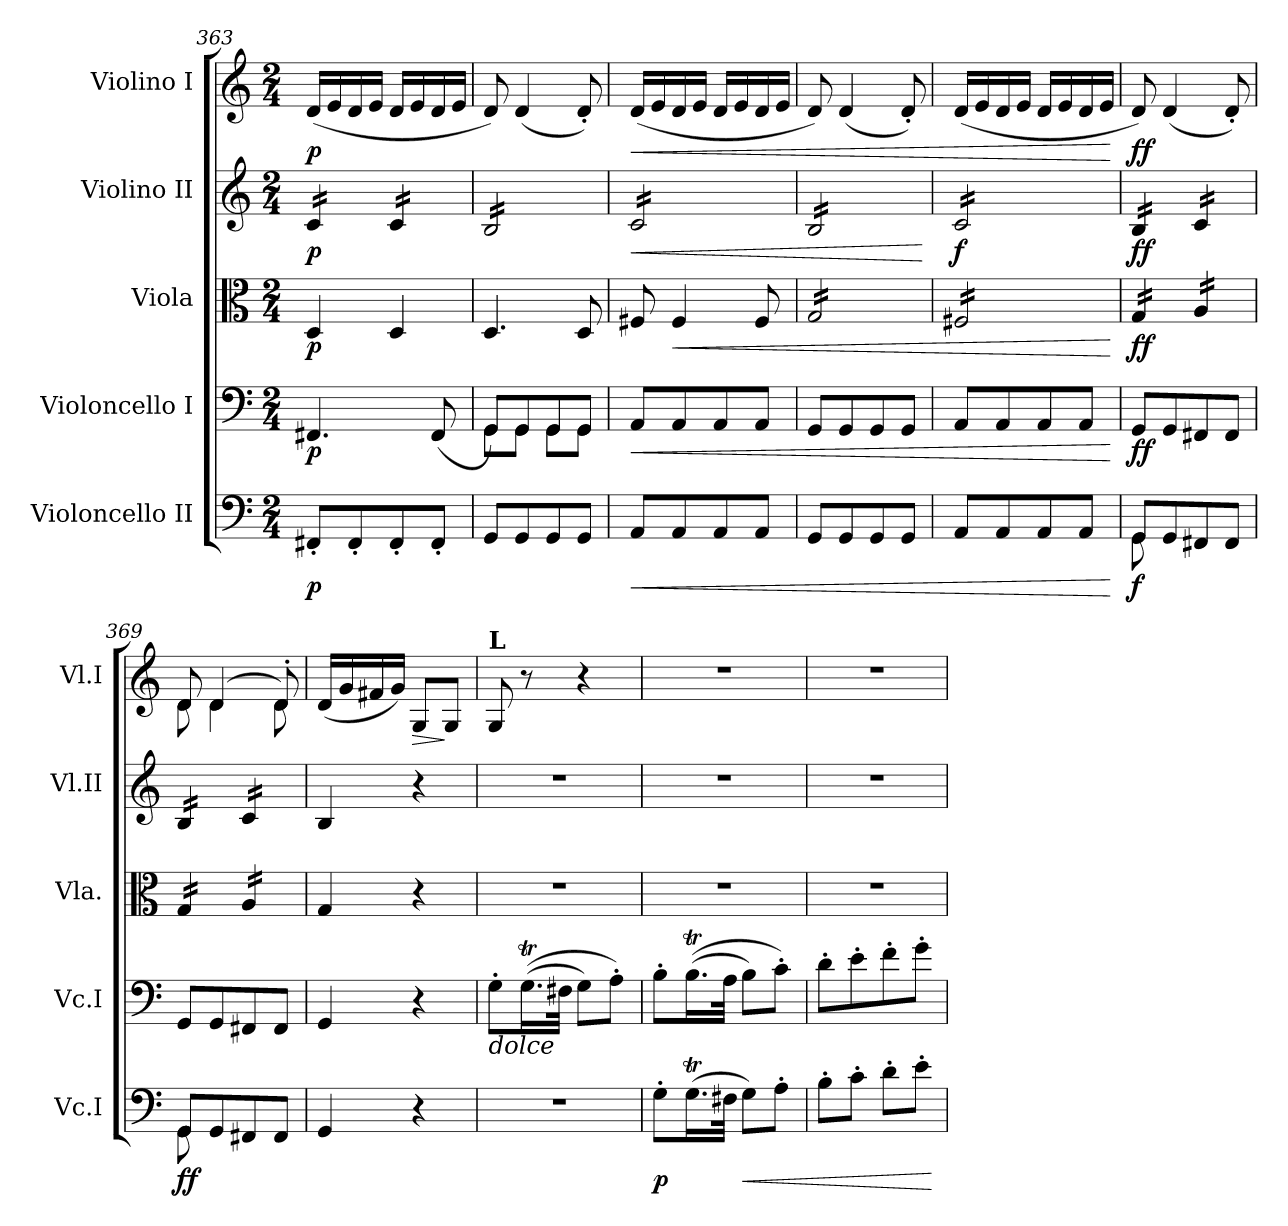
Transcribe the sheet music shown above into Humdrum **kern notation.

**kern	**dynam	**kern	**dynam	**kern	**dynam	**kern	**dynam	**kern	**dynam
*part5	*part5	*part4	*part4	*part3	*part3	*part2	*part2	*part1	*part1
*staff5	*staff5	*staff4	*staff4	*staff3	*staff3	*staff2	*staff2	*staff1	*staff1
*I"Violoncello II	*	*I"Violoncello I	*	*I"Viola	*	*I"Violino II	*	*I"Violino I	*
*I'Vc.I	*	*I'Vc.I	*	*I'Vla.	*	*I'Vl.II	*	*I'Vl.I	*
*clefF4	*	*clefF4	*	*clefC3	*	*clefG2	*	*clefG2	*
*k[]	*	*k[]	*	*k[]	*	*k[]	*	*k[]	*
*M2/4	*	*M2/4	*	*M2/4	*	*M2/4	*	*M2/4	*
=363	=363	=363	=363	=363	=363	=363	=363	=363	=363
!	!LO:DY:b	!	!LO:DY:b	!	!LO:DY:b	!	!LO:DY:b	!	!LO:DY:b
*	*	*	*	*	*	*tremolo	*	*	*
8FF#X'/L	p	4.FF#X/	p	4D/	p	16c/LL	p	(16d/LL	p
.	.	.	.	.	.	16c/	.	16e/	.
8FF#'/	.	.	.	.	.	16c/	.	16d/	.
.	.	.	.	.	.	16c/JJ	.	16e/JJ	.
8FF#'/	.	.	.	4D/	.	16c/LL	.	16d/LL	.
.	.	.	.	.	.	16c/	.	16e/	.
8FF#'/J	.	(8FF#/	.	.	.	16c/	.	16d/	.
.	.	.	.	.	.	16c/JJ	.	16e/JJ	.
=364	=364	=364	=364	=364	=364	=364	=364	=364	=364
*	*	*^	*	*	*	*	*	*	*
8GG/L	.	8GG/L)	8GG\L	.	4.D/	.	16B/LL	.	8d/)	.
.	.	.	.	.	.	.	16B/	.	.	.
8GG/	.	8GG/	8GG\J	.	.	.	16B/	.	(4d/	.
.	.	.	.	.	.	.	16B/	.	.	.
8GG/	.	8GG/	8GG\L	.	.	.	16B/	.	.	.
.	.	.	.	.	.	.	16B/	.	.	.
8GG/J	.	8GG/J	8GG\J	.	8D/	.	16B/	.	8d'/)	.
.	.	.	.	.	.	.	16B/JJ	.	.	.
=365	=365	=365	=365	=365	=365	=365	=365	=365	=365	=365
!	!LO:HP:b	!	!	!LO:HP:b	!	!	!	!LO:HP:b	!	!LO:HP:b
*	*	*v	*v	*	*	*	*	*	*	*
8AA/L	<	8AA/L	<	8F#X/	.	16c/LL	<	(16d/LL	<
.	.	.	.	.	.	16c/	.	16e/	.
!	!	!	!	!	!LO:HP:b	!	!	!	!
8AA/	.	8AA/	.	4F#/	<	16c/	.	16d/	.
.	.	.	.	.	.	16c/	.	16e/JJ	.
8AA/	.	8AA/	.	.	.	16c/	.	16d/LL	.
.	.	.	.	.	.	16c/	.	16e/	.
8AA/J	.	8AA/J	.	8F#/	.	16c/	.	16d/	.
.	.	.	.	.	.	16c/JJ	.	16e/JJ	.
!!LO:LB:g=z
=366	=366	=366	=366	=366	=366	=366	=366	=366	=366
*	*	*	*	*tremolo	*	*	*	*	*
8GG/L	.	8GG/L	.	16G/LL	.	16B/LL	.	8d/)	.
.	.	.	.	16G/	.	16B/	.	.	.
8GG/	.	8GG/	.	16G/	.	16B/	.	(4d/	.
.	.	.	.	16G/	.	16B/	.	.	.
8GG/	.	8GG/	.	16G/	.	16B/	.	.	.
.	.	.	.	16G/	.	16B/	.	.	.
8GG/J	.	8GG/J	.	16G/	.	16B/	.	8d'/)	.
.	.	.	.	16G/JJ	.	16B/JJ	.	.	.
.	.	.	.	.	.	.	[	.	.
=367	=367	=367	=367	=367	=367	=367	=367	=367	=367
!	!	!	!	!	!	!	!LO:DY:b	!	!
8AA/L	.	8AA/L	.	16F#X/LL	.	16c/LL	f	(16d/LL	.
.	.	.	.	16F#X/	.	16c/	.	16e/	.
8AA/	.	8AA/	.	16F#X/	.	16c/	.	16d/	.
.	.	.	.	16F#X/	.	16c/	.	16e/JJ	.
8AA/	.	8AA/	.	16F#X/	.	16c/	.	16d/LL	.
.	.	.	.	16F#X/	.	16c/	.	16e/	.
8AA/J	.	8AA/J	.	16F#X/	.	16c/	.	16d/	.
.	.	.	.	16F#X/JJ	.	16c/JJ	.	16e/JJ	.
.	[	.	[	.	[	.	.	.	[
=368	=368	=368	=368	=368	=368	=368	=368	=368	=368
*^	*	*	*	*	*	*	*	*	*
!	!	!LO:DY:b	!	!LO:DY:b	!	!LO:DY:b	!	!LO:DY:b	!	!LO:DY:b
8GG/L	8GG\	f	8GG/L	ff	16G/LL	ff	16B/LL	ff	8d/)	ff
.	.	.	.	.	16G/	.	16B/	.	.	.
8GG/	4.ryy	.	8GG/	.	16G/	.	16B/	.	(4d/	.
.	.	.	.	.	16G/JJ	.	16B/JJ	.	.	.
8FF#X/	.	.	8FF#X/	.	16A/LL	.	16c/LL	.	.	.
.	.	.	.	.	16A/	.	16c/	.	.	.
8FF#/J	.	.	8FF#/J	.	16A/	.	16c/	.	8d'/)	.
.	.	.	.	.	16A/JJ	.	16c/JJ	.	.	.
=369	=369	=369	=369	=369	=369	=369	=369	=369	=369	=369
*	*	*	*	*	*	*	*	*	*^	*
!	!	!LO:DY:b	!	!	!	!	!	!	!	!	!
8GG/L	8GG\	ff	8GG/L	.	16G/LL	.	16B/LL	.	8d/	8d\	.
.	.	.	.	.	16G/	.	16B/	.	.	.	.
8GG/	4.ryy	.	8GG/	.	16G/	.	16B/	.	(4d/	4d\	.
.	.	.	.	.	16G/JJ	.	16B/JJ	.	.	.	.
8FF#X/	.	.	8FF#X/	.	16A/LL	.	16c/LL	.	.	.	.
.	.	.	.	.	16A/	.	16c/	.	.	.	.
8FF#/J	.	.	8FF#/J	.	16A/	.	16c/	.	8d'/)	8d\	.
.	.	.	.	.	16A/JJ	.	16c/JJ	.	.	.	.
*	*	*	*	*	*	*	*Xtremolo	*	*	*	*
*	*	*	*	*	*Xtremolo	*	*	*	*	*	*
*v	*v	*	*	*	*	*	*	*	*v	*v	*
=370	=370	=370	=370	=370	=370	=370	=370	=370	=370
4GG/	.	4GG/	.	4G/	.	4B/	.	(16d/LL	.
.	.	.	.	.	.	.	.	16g/	.
.	.	.	.	.	.	.	.	16f#X/	.
.	.	.	.	.	.	.	.	16g/JJ)	.
!	!	!	!	!	!	!	!	!	!LO:HP:b
4r	.	4r	.	4r	.	4r	.	8G/L	>
.	.	.	.	.	.	.	.	8G/J	]
=371	=371	=371	=371	=371	=371	=371	=371	=371	=371
!	!	!	!	!	!	!	!	!LO:TX:a:B:t=L	!
!	!	!LO:TX:b:i:t=dolce	!	!	!	!	!	!	!
2r	.	8G'\L	.	2r	.	2r	.	8G/	.
.	.	((16.GT\L	.	.	.	.	.	8r	.
.	.	32F#X\JJk	.	.	.	.	.	.	.
.	.	8G\L)	.	.	.	.	.	4r	.
.	.	8A'\J)	.	.	.	.	.	.	.
!!LO:PB:g=z
=372	=372	=372	=372	=372	=372	=372	=372	=372	=372
!	!LO:DY:b	!	!	!	!	!	!	!	!
8G'\L	p	8B'\L	.	2r	.	2r	.	2r	.
(16.GT\L	.	((16.Bt\L	.	.	.	.	.	.	.
32F#X\JJk	.	32A\JJk	.	.	.	.	.	.	.
!	!LO:HP:b	!	!	!	!	!	!	!	!
8G\L)	<	8B\L)	.	.	.	.	.	.	.
8A'\J	.	8c'\J)	.	.	.	.	.	.	.
=373	=373	=373	=373	=373	=373	=373	=373	=373	=373
8B'\L	.	8d'\L	.	2r	.	2r	.	2r	.
8c'\J	.	8e'\	.	.	.	.	.	.	.
8d'\L	.	8f'\	.	.	.	.	.	.	.
8e'\J	.	8g'\J	.	.	.	.	.	.	.
.	[	.	.	.	.	.	.	.	.
=	=	=	=	=	=	=	=	=	=
*-	*-	*-	*-	*-	*-	*-	*-	*-	*-
